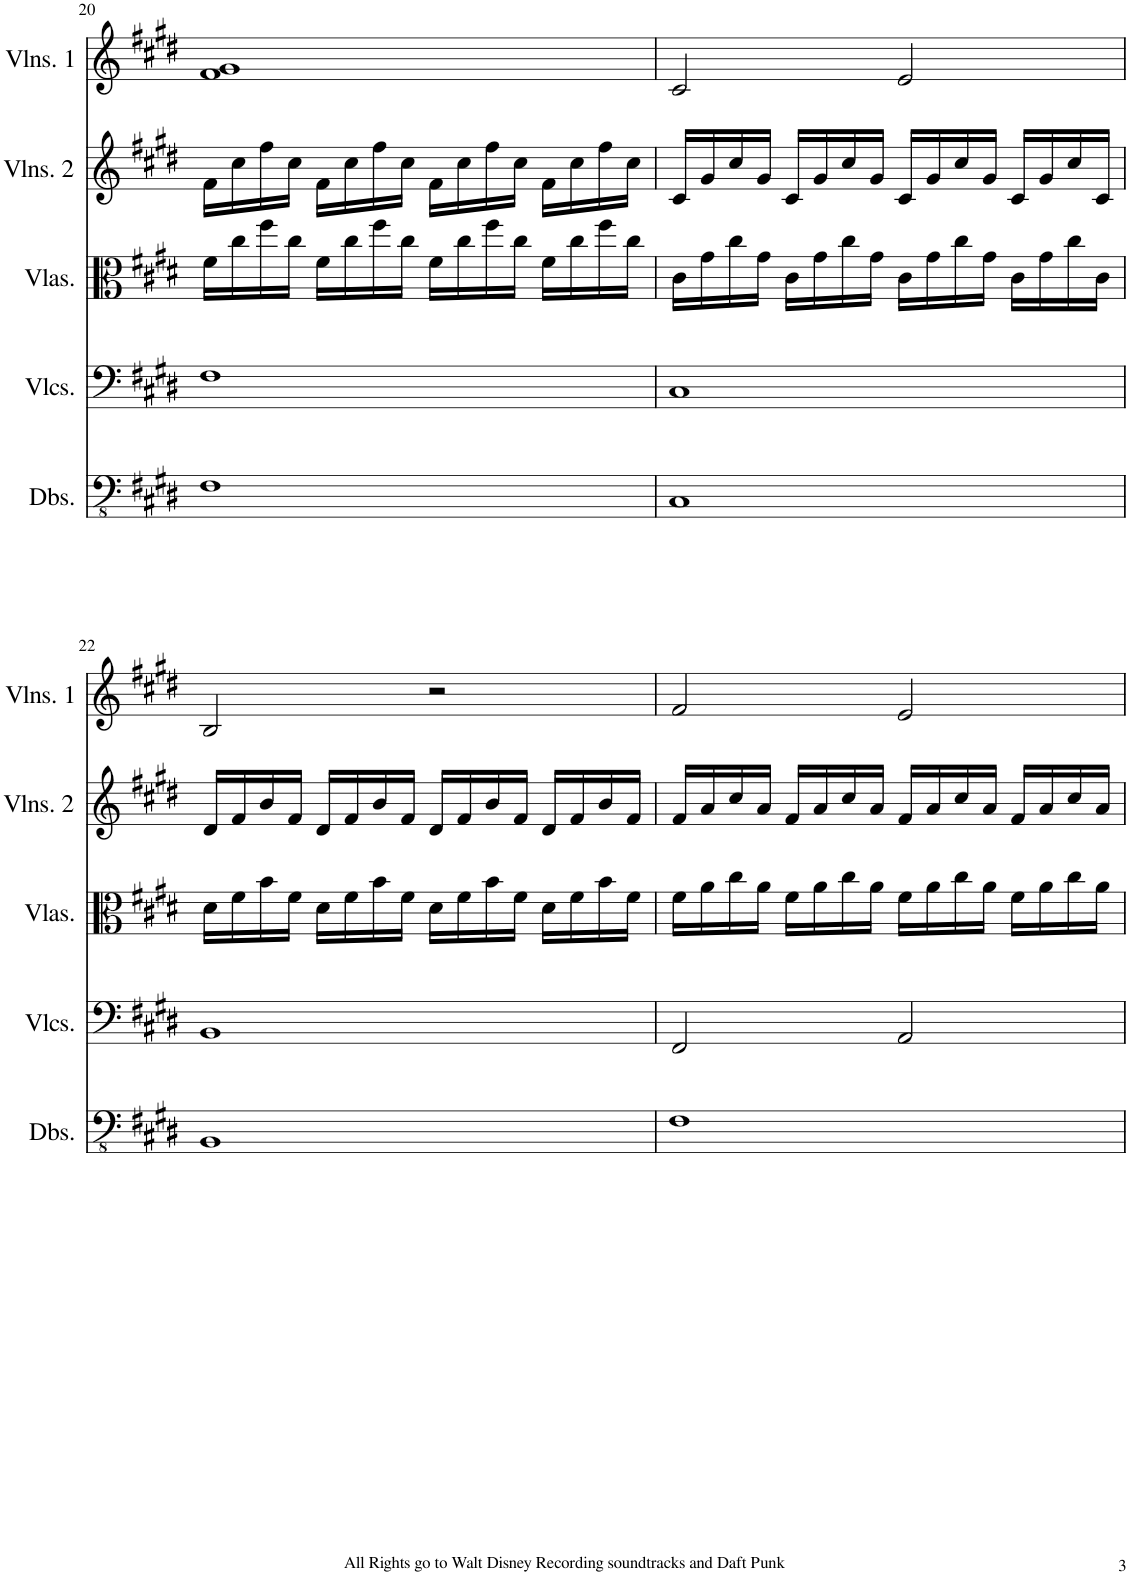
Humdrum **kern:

**kern	**kern	**kern	**kern	**kern
*part5	*part4	*part3	*part2	*part1
*staff5	*staff4	*staff3	*staff2	*staff1
*I"Double Basses	*I"Violoncellos	*I"Violas	*I"Violins 2	*I"Violins 1
*I'Dbs.	*I'Vlcs.	*I'Vlas.	*I'Vlns. 2	*I'Vlns. 1
!!LO:PB:g=z
*clefFv4	*clefF4	*clefC3	*clefG2	*clefG2
*k[f#c#g#d#]	*k[f#c#g#d#]	*k[f#c#g#d#]	*k[f#c#g#d#]	*k[f#c#g#d#]
*M4/4	*M4/4	*M4/4	*M4/4	*M4/4
=20	=20	=20	=20	=20
1FF#	1F#	16f#\LL	16f#\LL	1f# 1g#
.	.	16cc#\	16cc#\	.
.	.	16ff#\	16ff#\	.
.	.	16cc#\JJ	16cc#\JJ	.
.	.	16f#\LL	16f#\LL	.
.	.	16cc#\	16cc#\	.
.	.	16ff#\	16ff#\	.
.	.	16cc#\JJ	16cc#\JJ	.
.	.	16f#\LL	16f#\LL	.
.	.	16cc#\	16cc#\	.
.	.	16ff#\	16ff#\	.
.	.	16cc#\JJ	16cc#\JJ	.
.	.	16f#\LL	16f#\LL	.
.	.	16cc#\	16cc#\	.
.	.	16ff#\	16ff#\	.
.	.	16cc#\JJ	16cc#\JJ	.
=21	=21	=21	=21	=21
1CC#	1C#	16c#\LL	16c#/LL	2c#/
.	.	16g#\	16g#/	.
.	.	16cc#\	16cc#/	.
.	.	16g#\JJ	16g#/JJ	.
.	.	16c#\LL	16c#/LL	.
.	.	16g#\	16g#/	.
.	.	16cc#\	16cc#/	.
.	.	16g#\JJ	16g#/JJ	.
.	.	16c#\LL	16c#/LL	2e/
.	.	16g#\	16g#/	.
.	.	16cc#\	16cc#/	.
.	.	16g#\JJ	16g#/JJ	.
.	.	16c#\LL	16c#/LL	.
.	.	16g#\	16g#/	.
.	.	16cc#\	16cc#/	.
.	.	16c#\JJ	16c#/JJ	.
!!LO:LB:g=z
=22	=22	=22	=22	=22
1BBB	1BB	16d#\LL	16d#/LL	2B/
.	.	16f#\	16f#/	.
.	.	16b\	16b/	.
.	.	16f#\JJ	16f#/JJ	.
.	.	16d#\LL	16d#/LL	.
.	.	16f#\	16f#/	.
.	.	16b\	16b/	.
.	.	16f#\JJ	16f#/JJ	.
.	.	16d#\LL	16d#/LL	2r
.	.	16f#\	16f#/	.
.	.	16b\	16b/	.
.	.	16f#\JJ	16f#/JJ	.
.	.	16d#\LL	16d#/LL	.
.	.	16f#\	16f#/	.
.	.	16b\	16b/	.
.	.	16f#\JJ	16f#/JJ	.
=23	=23	=23	=23	=23
1FF#	2FF#/	16f#\LL	16f#/LL	2f#/
.	.	16a\	16a/	.
.	.	16cc#\	16cc#/	.
.	.	16a\JJ	16a/JJ	.
.	.	16f#\LL	16f#/LL	.
.	.	16a\	16a/	.
.	.	16cc#\	16cc#/	.
.	.	16a\JJ	16a/JJ	.
.	2AA/	16f#\LL	16f#/LL	2e/
.	.	16a\	16a/	.
.	.	16cc#\	16cc#/	.
.	.	16a\JJ	16a/JJ	.
.	.	16f#\LL	16f#/LL	.
.	.	16a\	16a/	.
.	.	16cc#\	16cc#/	.
.	.	16a\JJ	16a/JJ	.
=	=	=	=	=
*-	*-	*-	*-	*-
